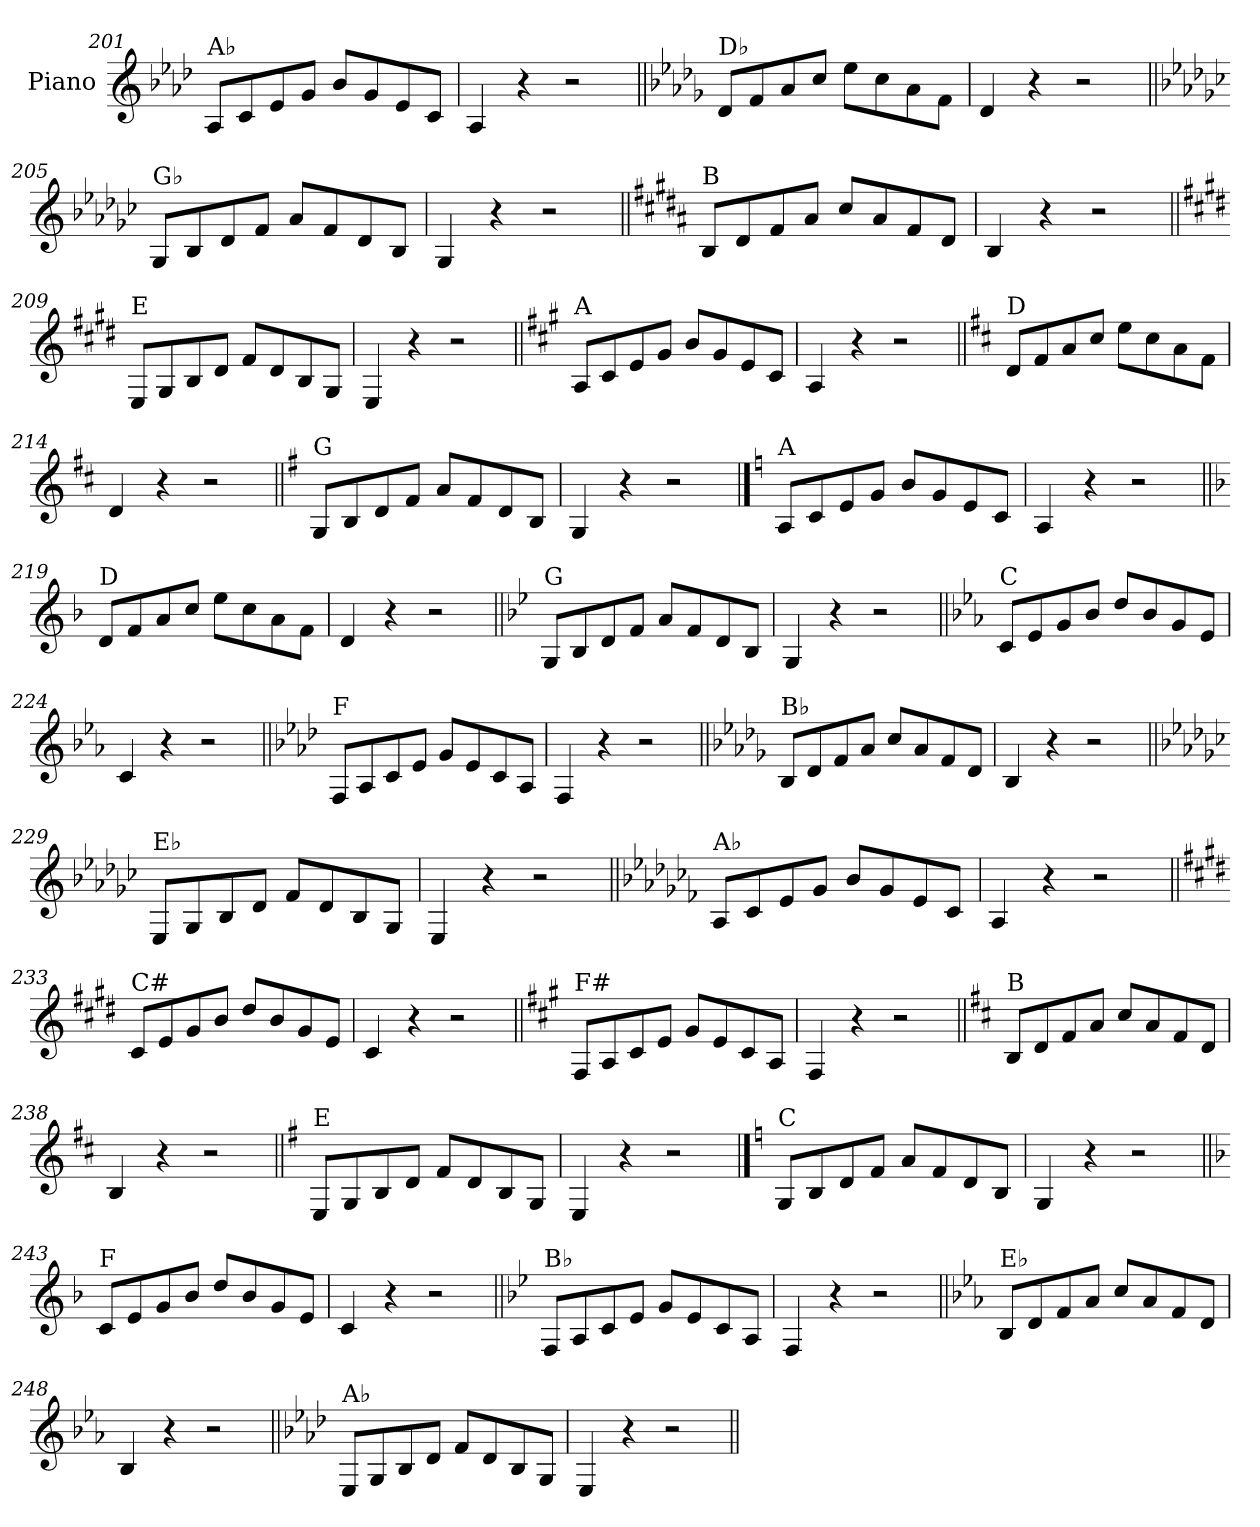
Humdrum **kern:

**kern
*part1
*staff1
*I"Piano
*I'Pno.
*clefG2
*k[b-e-a-d-]
=201
!LO:TX:a:t=A♭
8A-/L
8c/
8e-/
8g/J
8b-/L
8g/
8e-/
8c/J
=202
4A-/
4r
2r
=203||
*k[b-e-a-d-g-]
!LO:TX:a:t=D♭
8d-/L
8f/
8a-/
8cc/J
8ee-\L
8cc\
8a-\
8f\J
=204
4d-/
4r
2r
!!LO:LB:g=z
=205||
*k[b-e-a-d-g-c-]
!LO:TX:a:t=G♭
8G-/L
8B-/
8d-/
8f/J
8a-/L
8f/
8d-/
8B-/J
=206
4G-/
4r
2r
=207||
*k[f#c#g#d#a#]
!LO:TX:a:t=B
8B/L
8d#/
8f#/
8a#/J
8cc#/L
8a#/
8f#/
8d#/J
=208
4B/
4r
2r
=209||
*k[f#c#g#d#]
!LO:TX:a:t=E
8E/L
8G#/
8B/
8d#/J
8f#/L
8d#/
8B/
8G#/J
=210
4E/
4r
2r
!!LO:LB:g=z
=211||
*k[f#c#g#]
!LO:TX:a:t=A
8A/L
8c#/
8e/
8g#/J
8b/L
8g#/
8e/
8c#/J
=212
4A/
4r
2r
=213||
*k[f#c#]
!LO:TX:a:t=D
8d/L
8f#/
8a/
8cc#/J
8ee\L
8cc#\
8a\
8f#\J
=214
4d/
4r
2r
=215||
*k[f#]
!LO:TX:a:t=G
8G/L
8B/
8d/
8f#/J
8a/L
8f#/
8d/
8B/J
=216
4G/
4r
2r
!!LO:LB:g=z
==217
*k[]
!LO:TX:a:t=A
8A/L
8c/
8e/
8g/J
8b/L
8g/
8e/
8c/J
=218
4A/
4r
2r
=219||
*k[b-]
!LO:TX:a:t=D
8d/L
8f/
8a/
8cc/J
8ee\L
8cc\
8a\
8f\J
=220
4d/
4r
2r
=221||
*k[b-e-]
!LO:TX:a:t=G
8G/L
8B-/
8d/
8f/J
8a/L
8f/
8d/
8B-/J
=222
4G/
4r
2r
!!LO:LB:g=z
=223||
*k[b-e-a-]
!LO:TX:a:t=C
8c/L
8e-/
8g/
8b-/J
8dd/L
8b-/
8g/
8e-/J
=224
4c/
4r
2r
=225||
*k[b-e-a-d-]
!LO:TX:a:t=F
8F/L
8A-/
8c/
8e-/J
8g/L
8e-/
8c/
8A-/J
=226
4F/
4r
2r
=227||
*k[b-e-a-d-g-]
!LO:TX:a:t=B♭
8B-/L
8d-/
8f/
8a-/J
8cc/L
8a-/
8f/
8d-/J
=228
4B-/
4r
2r
!!LO:LB:g=z
=229||
*k[b-e-a-d-g-c-]
!LO:TX:a:t=E♭
8E-/L
8G-/
8B-/
8d-/J
8f/L
8d-/
8B-/
8G-/J
=230
4E-/
4r
2r
=231||
*k[b-e-a-d-g-c-f-]
!LO:TX:a:t=A♭
8A-/L
8c-/
8e-/
8g-/J
8b-/L
8g-/
8e-/
8c-/J
=232
4A-/
4r
2r
=233||
*k[f#c#g#d#]
!LO:TX:a:t=C#
8c#/L
8e/
8g#/
8b/J
8dd#/L
8b/
8g#/
8e/J
=234
4c#/
4r
2r
!!LO:LB:g=z
=235||
*k[f#c#g#]
!LO:TX:a:t=F#
8F#/L
8A/
8c#/
8e/J
8g#/L
8e/
8c#/
8A/J
=236
4F#/
4r
2r
=237||
*k[f#c#]
!LO:TX:a:t=B
8B/L
8d/
8f#/
8a/J
8cc#/L
8a/
8f#/
8d/J
=238
4B/
4r
2r
=239||
*k[f#]
!LO:TX:a:t=E
8E/L
8G/
8B/
8d/J
8f#/L
8d/
8B/
8G/J
=240
4E/
4r
2r
!!LO:PB:g=z
==241
*k[]
!LO:TX:a:t=C
8G/L
8B/
8d/
8f/J
8a/L
8f/
8d/
8B/J
=242
4G/
4r
2r
=243||
*k[b-]
!LO:TX:a:t=F
8c/L
8e/
8g/
8b-/J
8dd/L
8b-/
8g/
8e/J
=244
4c/
4r
2r
=245||
*k[b-e-]
!LO:TX:a:t=B♭
8F/L
8A/
8c/
8e-/J
8g/L
8e-/
8c/
8A/J
=246
4F/
4r
2r
!!LO:LB:g=z
=247||
*k[b-e-a-]
!LO:TX:a:t=E♭
8B-/L
8d/
8f/
8a-/J
8cc/L
8a-/
8f/
8d/J
=248
4B-/
4r
2r
=249||
*k[b-e-a-d-]
!LO:TX:a:t=A♭
8E-/L
8G/
8B-/
8d-/J
8f/L
8d-/
8B-/
8G/J
=250
4E-/
4r
2r
=||
*-
